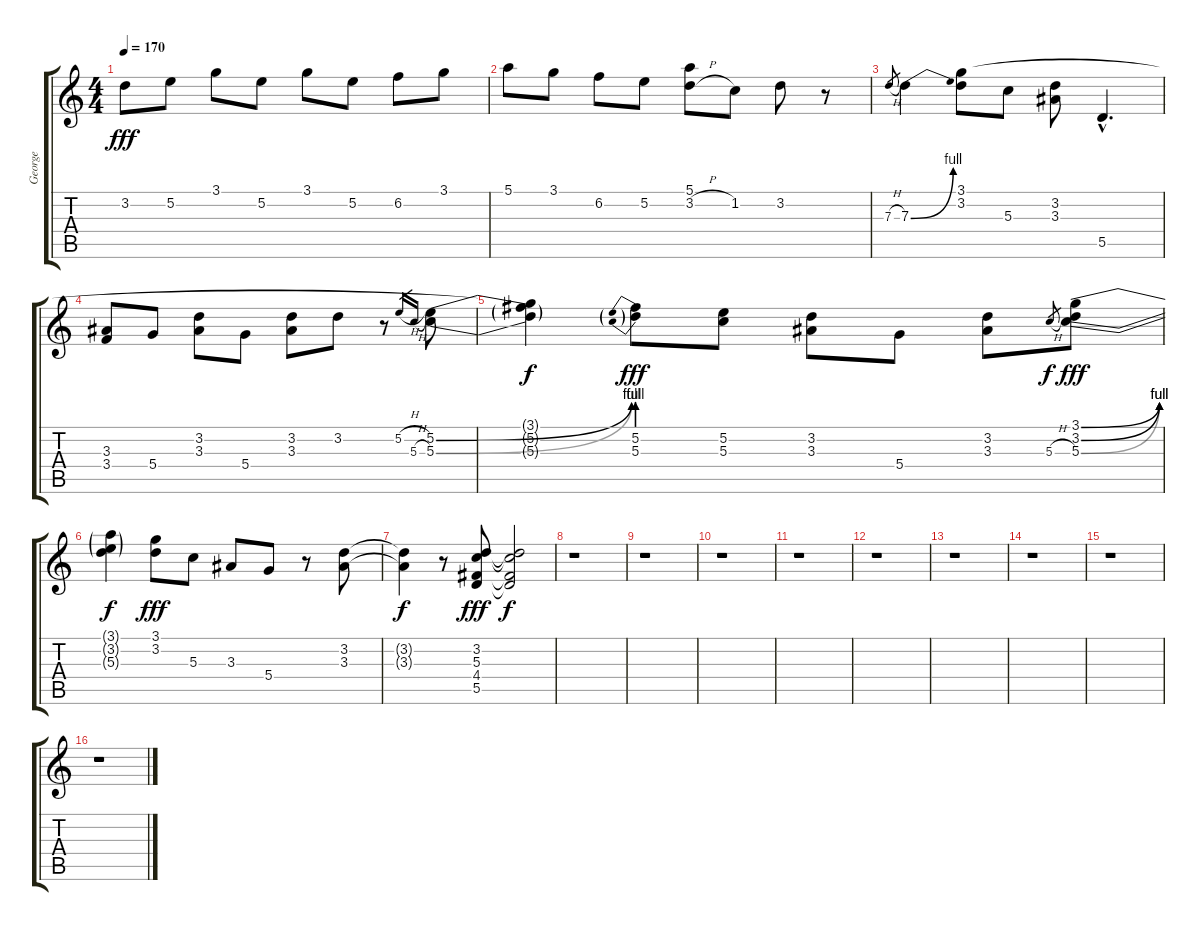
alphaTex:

\track ("George" "George") {instrument electricguitarclean}
\staff {score tabs}
\tuning (E4 B3 G3 D3 A2 E2) {hide}
\ts (4 4)
\tempo 170
\clef g2
\ks c
3.2.8{dy fff} 5.2.8 3.1.8 5.2.8 3.1.8 5.2.8 6.2.8 3.1.8 |
5.1.8 3.1.8 6.2.8 5.2.8 (5.1 3.2{h}).8 1.2.8 3.2.8 r.8 |
7.3{h}.8{gr} 7.3{be (bend 0 0 60 4)}.4 (3.1 3.2).8 5.3.8 (3.2 3.3).8 5.5{hac}.4{d} |
(3.3 3.4).8 5.4.8 (3.2 3.3).8 5.4.8 (3.2 3.3).8 3.2.8 r.8 5.2{h}.16{gr} 5.3{h}.16{gr} (5.2{be (bend 0 0 60 4)} 5.3{be (bend 0 0 60 4)}).8 |
(3.1{t} 5.2{t} 5.3{t}).4{dy f} (5.2{be (prebend 0 4 60 4)} 5.3{be (prebend 0 4 60 4)}).8{dy fff} (5.2 5.3).8 (3.2 3.3).8 5.4.8 (3.2 3.3).8 5.3{h}.8{gr dy f} (3.1{be (bend 0 0 60 4)} 3.2{be (bend 0 0 60 4)} 5.3{be (bend 0 0 60 4)}).8{dy fff} |
(3.1{t} 3.2{t} 5.3{t}).4{dy f} (3.1 3.2).8{dy fff} 5.3.8 3.3.8 5.4.8 r.8 (3.2 3.3).8 |
(3.2{t} 3.3{t}).4{dy f} r.8 (3.2 5.3 4.4 5.5).8{dy fff} (3.2{t} 5.3{t} 4.4{t} 5.5{t}).2{dy f} |
r.1 |
r.1 |
r.1 |
r.1 |
r.1 |
r.1 |
r.1 |
r.1 |
r.1
